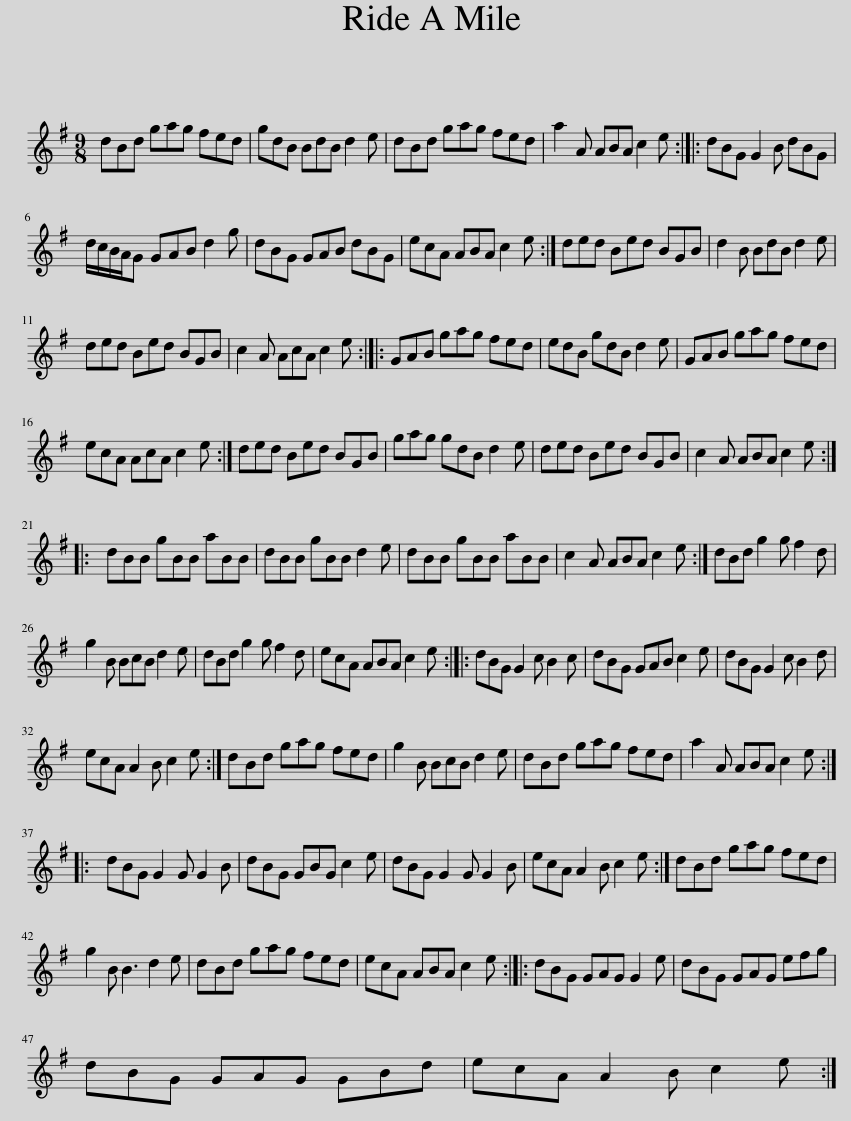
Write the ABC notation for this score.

X:1
L:1/8
M:9/8
I:linebreak $
K:G
V:1 treble
V:1
 dBd gag fed | gdB BdB d2 e | dBd gag fed | a2 A ABA c2 e :: dBG G2 B dBG |$ %5
 d/c/B/A/G GAB d2 g | dBG GAB dBG | ecA ABA c2 e :| ded Bed BGB | d2 B BdB d2 e |$ %10
 ded Bed BGB | c2 A AcA c2 e :: GAB gag fed | edB gdB d2 e | GAB gag fed |$ %15
 ecA AcA c2 e :| ded Bed BGB | gag gdB d2 e | ded Bed BGB | c2 A ABA c2 e ::$ %20
 dBB gBB aBB | dBB gBB d2 e | dBB gBB aBB | c2 A ABA c2 e :| dBd g2 g f2 d |$ %25
 g2 B BcB d2 e | dBd g2 g f2 d | ecA ABA c2 e :: dBG G2 c B2 c | dBG GAB c2 e | %30
 dBG G2 c B2 d |$ ecA A2 B c2 e :| dBd gag fed | g2 B BcB d2 e | dBd gag fed | %35
 a2 A ABA c2 e ::$ dBG G2 G G2 B | dBG GBG c2 e | dBG G2 G G2 B | ecA A2 B c2 e :| %40
 dBd gag fed |$ g2 B B3 d2 e | dBd gag fed | ecA ABA c2 e :: dBG GAG G2 e | %45
 dBG GAG efg |$ dBG GAG GBd | ecA A2 B c2 e :| %48
